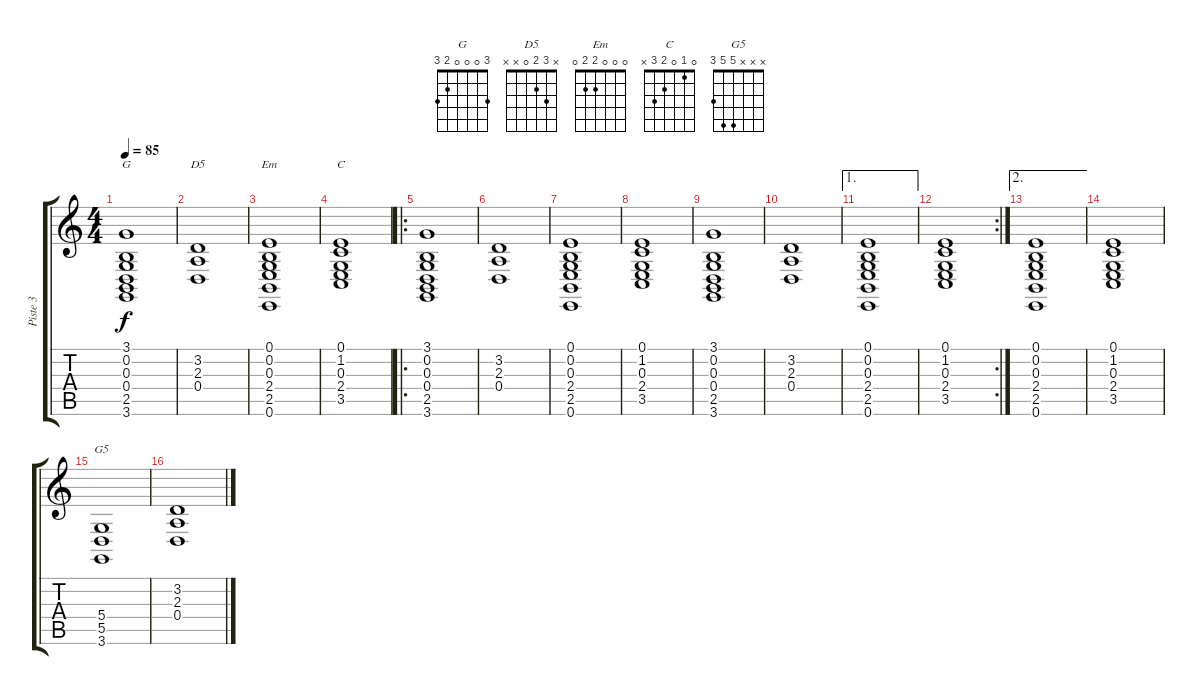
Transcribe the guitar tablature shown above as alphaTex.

\track ("Piste 3" "Piste 3") {instrument electricgrandpiano}
\staff {score tabs}
\tuning (E4 B3 G3 D3 A2 E2) {hide}
\chord ("G" 3 0 0 0 2 3)
\chord ("D5" x 3 2 0 x x)
\chord ("Em" 0 0 0 2 2 0)
\chord ("C" 0 1 0 2 3 x)
\chord ("G5" x x x 5 5 3)
\ts (4 4)
\tempo 85
\clef g2
\ks c
(3.1 0.2 0.3 0.4 2.5 3.6).1{ch "G" dy f instrument electricgrandpiano} |
(3.2 2.3 0.4).1{ch "D5"} |
(0.1 0.2 0.3 2.4 2.5 0.6).1{ch "Em"} |
(0.1 1.2 0.3 2.4 3.5).1{ch "C"} |
\ro
(3.1 0.2 0.3 0.4 2.5 3.6).1 |
(3.2 2.3 0.4).1 |
(0.1 0.2 0.3 2.4 2.5 0.6).1 |
(0.1 1.2 0.3 2.4 3.5).1 |
(3.1 0.2 0.3 0.4 2.5 3.6).1 |
(3.2 2.3 0.4).1 |
\ae 1
(0.1 0.2 0.3 2.4 2.5 0.6).1 |
\rc 2
(0.1 1.2 0.3 2.4 3.5).1 |
\ae 2
(0.1 0.2 0.3 2.4 2.5 0.6).1 |
(0.1 1.2 0.3 2.4 3.5).1 |
(5.4 5.5 3.6).1{ch "G5"} |
(3.2 2.3 0.4).1
